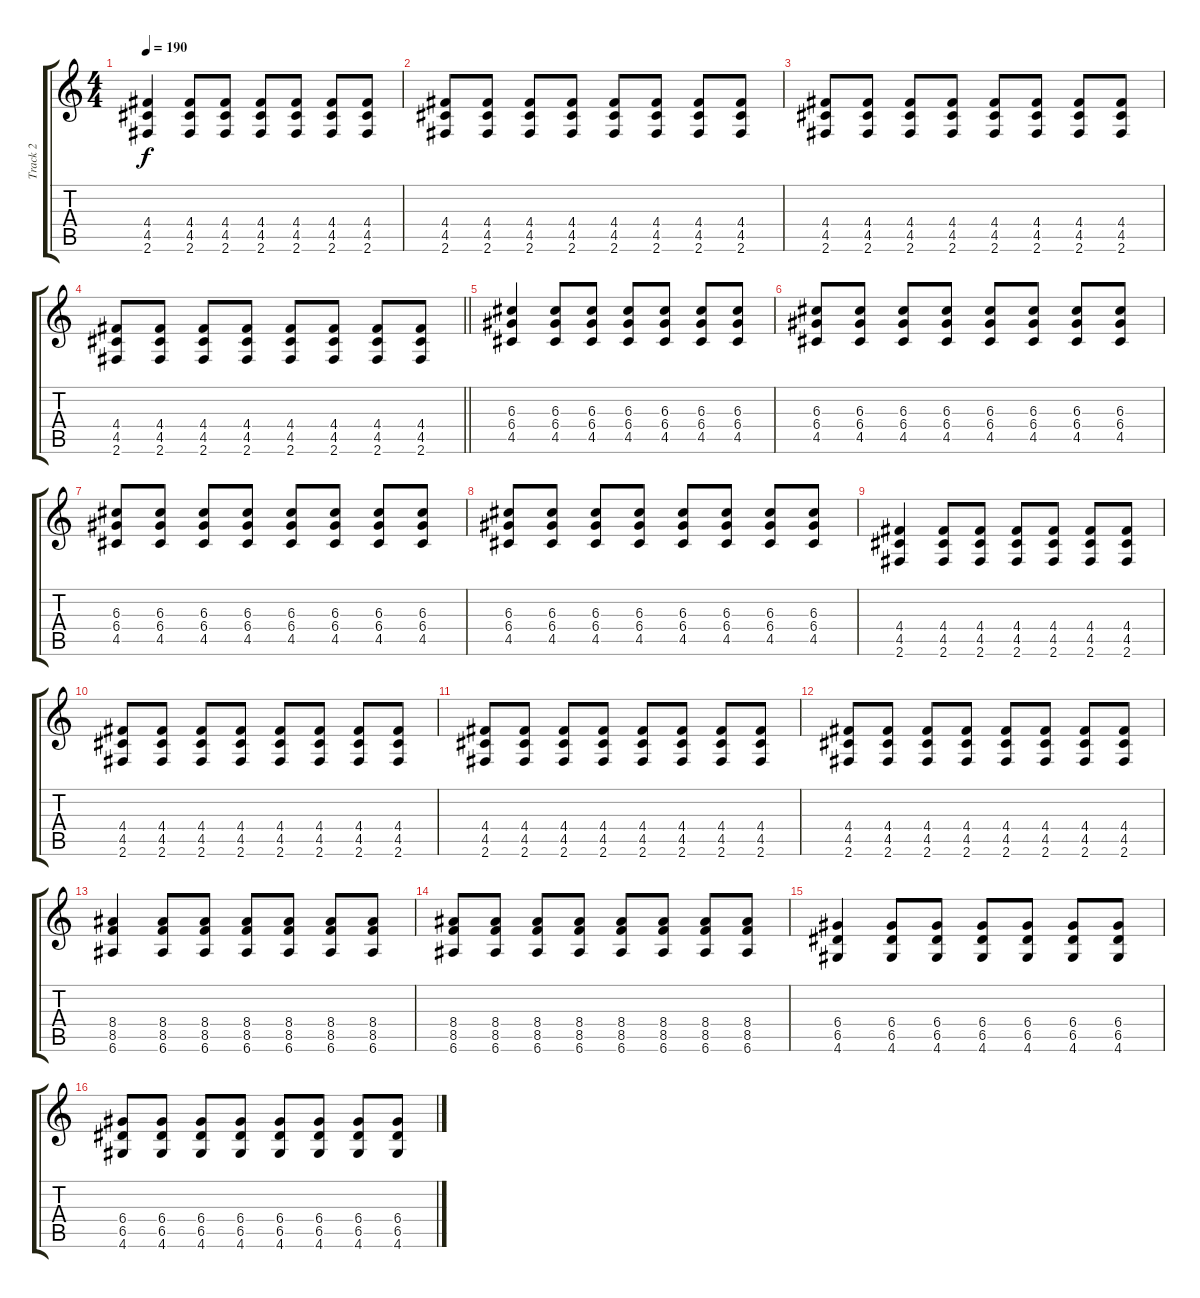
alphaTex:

\track ("Track 2" "Track 2") {instrument overdrivenguitar}
\staff {score tabs}
\tuning (E4 B3 G3 D3 A2 E2) {hide}
\ts (4 4)
\tempo 190
\clef g2
\ks c
(4.4 4.5 2.6).4{dy f} (4.4 4.5 2.6).8 (4.4 4.5 2.6).8 (4.4 4.5 2.6).8 (4.4 4.5 2.6).8 (4.4 4.5 2.6).8 (4.4 4.5 2.6).8 |
(4.4 4.5 2.6).8 (4.4 4.5 2.6).8 (4.4 4.5 2.6).8 (4.4 4.5 2.6).8 (4.4 4.5 2.6).8 (4.4 4.5 2.6).8 (4.4 4.5 2.6).8 (4.4 4.5 2.6).8 |
(4.4 4.5 2.6).8 (4.4 4.5 2.6).8 (4.4 4.5 2.6).8 (4.4 4.5 2.6).8 (4.4 4.5 2.6).8 (4.4 4.5 2.6).8 (4.4 4.5 2.6).8 (4.4 4.5 2.6).8 |
\barLineRight lightlight
(4.4 4.5 2.6).8 (4.4 4.5 2.6).8 (4.4 4.5 2.6).8 (4.4 4.5 2.6).8 (4.4 4.5 2.6).8 (4.4 4.5 2.6).8 (4.4 4.5 2.6).8 (4.4 4.5 2.6).8 |
(6.3 6.4 4.5).4 (6.3 6.4 4.5).8 (6.3 6.4 4.5).8 (6.3 6.4 4.5).8 (6.3 6.4 4.5).8 (6.3 6.4 4.5).8 (6.3 6.4 4.5).8 |
(6.3 6.4 4.5).8 (6.3 6.4 4.5).8 (6.3 6.4 4.5).8 (6.3 6.4 4.5).8 (6.3 6.4 4.5).8 (6.3 6.4 4.5).8 (6.3 6.4 4.5).8 (6.3 6.4 4.5).8 |
(6.3 6.4 4.5).8 (6.3 6.4 4.5).8 (6.3 6.4 4.5).8 (6.3 6.4 4.5).8 (6.3 6.4 4.5).8 (6.3 6.4 4.5).8 (6.3 6.4 4.5).8 (6.3 6.4 4.5).8 |
(6.3 6.4 4.5).8 (6.3 6.4 4.5).8 (6.3 6.4 4.5).8 (6.3 6.4 4.5).8 (6.3 6.4 4.5).8 (6.3 6.4 4.5).8 (6.3 6.4 4.5).8 (6.3 6.4 4.5).8 |
(4.4 4.5 2.6).4 (4.4 4.5 2.6).8 (4.4 4.5 2.6).8 (4.4 4.5 2.6).8 (4.4 4.5 2.6).8 (4.4 4.5 2.6).8 (4.4 4.5 2.6).8 |
(4.4 4.5 2.6).8 (4.4 4.5 2.6).8 (4.4 4.5 2.6).8 (4.4 4.5 2.6).8 (4.4 4.5 2.6).8 (4.4 4.5 2.6).8 (4.4 4.5 2.6).8 (4.4 4.5 2.6).8 |
(4.4 4.5 2.6).8 (4.4 4.5 2.6).8 (4.4 4.5 2.6).8 (4.4 4.5 2.6).8 (4.4 4.5 2.6).8 (4.4 4.5 2.6).8 (4.4 4.5 2.6).8 (4.4 4.5 2.6).8 |
(4.4 4.5 2.6).8 (4.4 4.5 2.6).8 (4.4 4.5 2.6).8 (4.4 4.5 2.6).8 (4.4 4.5 2.6).8 (4.4 4.5 2.6).8 (4.4 4.5 2.6).8 (4.4 4.5 2.6).8 |
(8.4 8.5 6.6).4 (8.4 8.5 6.6).8 (8.4 8.5 6.6).8 (8.4 8.5 6.6).8 (8.4 8.5 6.6).8 (8.4 8.5 6.6).8 (8.4 8.5 6.6).8 |
(8.4 8.5 6.6).8 (8.4 8.5 6.6).8 (8.4 8.5 6.6).8 (8.4 8.5 6.6).8 (8.4 8.5 6.6).8 (8.4 8.5 6.6).8 (8.4 8.5 6.6).8 (8.4 8.5 6.6).8 |
(6.4 6.5 4.6).4 (6.4 6.5 4.6).8 (6.4 6.5 4.6).8 (6.4 6.5 4.6).8 (6.4 6.5 4.6).8 (6.4 6.5 4.6).8 (6.4 6.5 4.6).8 |
(6.4 6.5 4.6).8 (6.4 6.5 4.6).8 (6.4 6.5 4.6).8 (6.4 6.5 4.6).8 (6.4 6.5 4.6).8 (6.4 6.5 4.6).8 (6.4 6.5 4.6).8 (6.4 6.5 4.6).8
